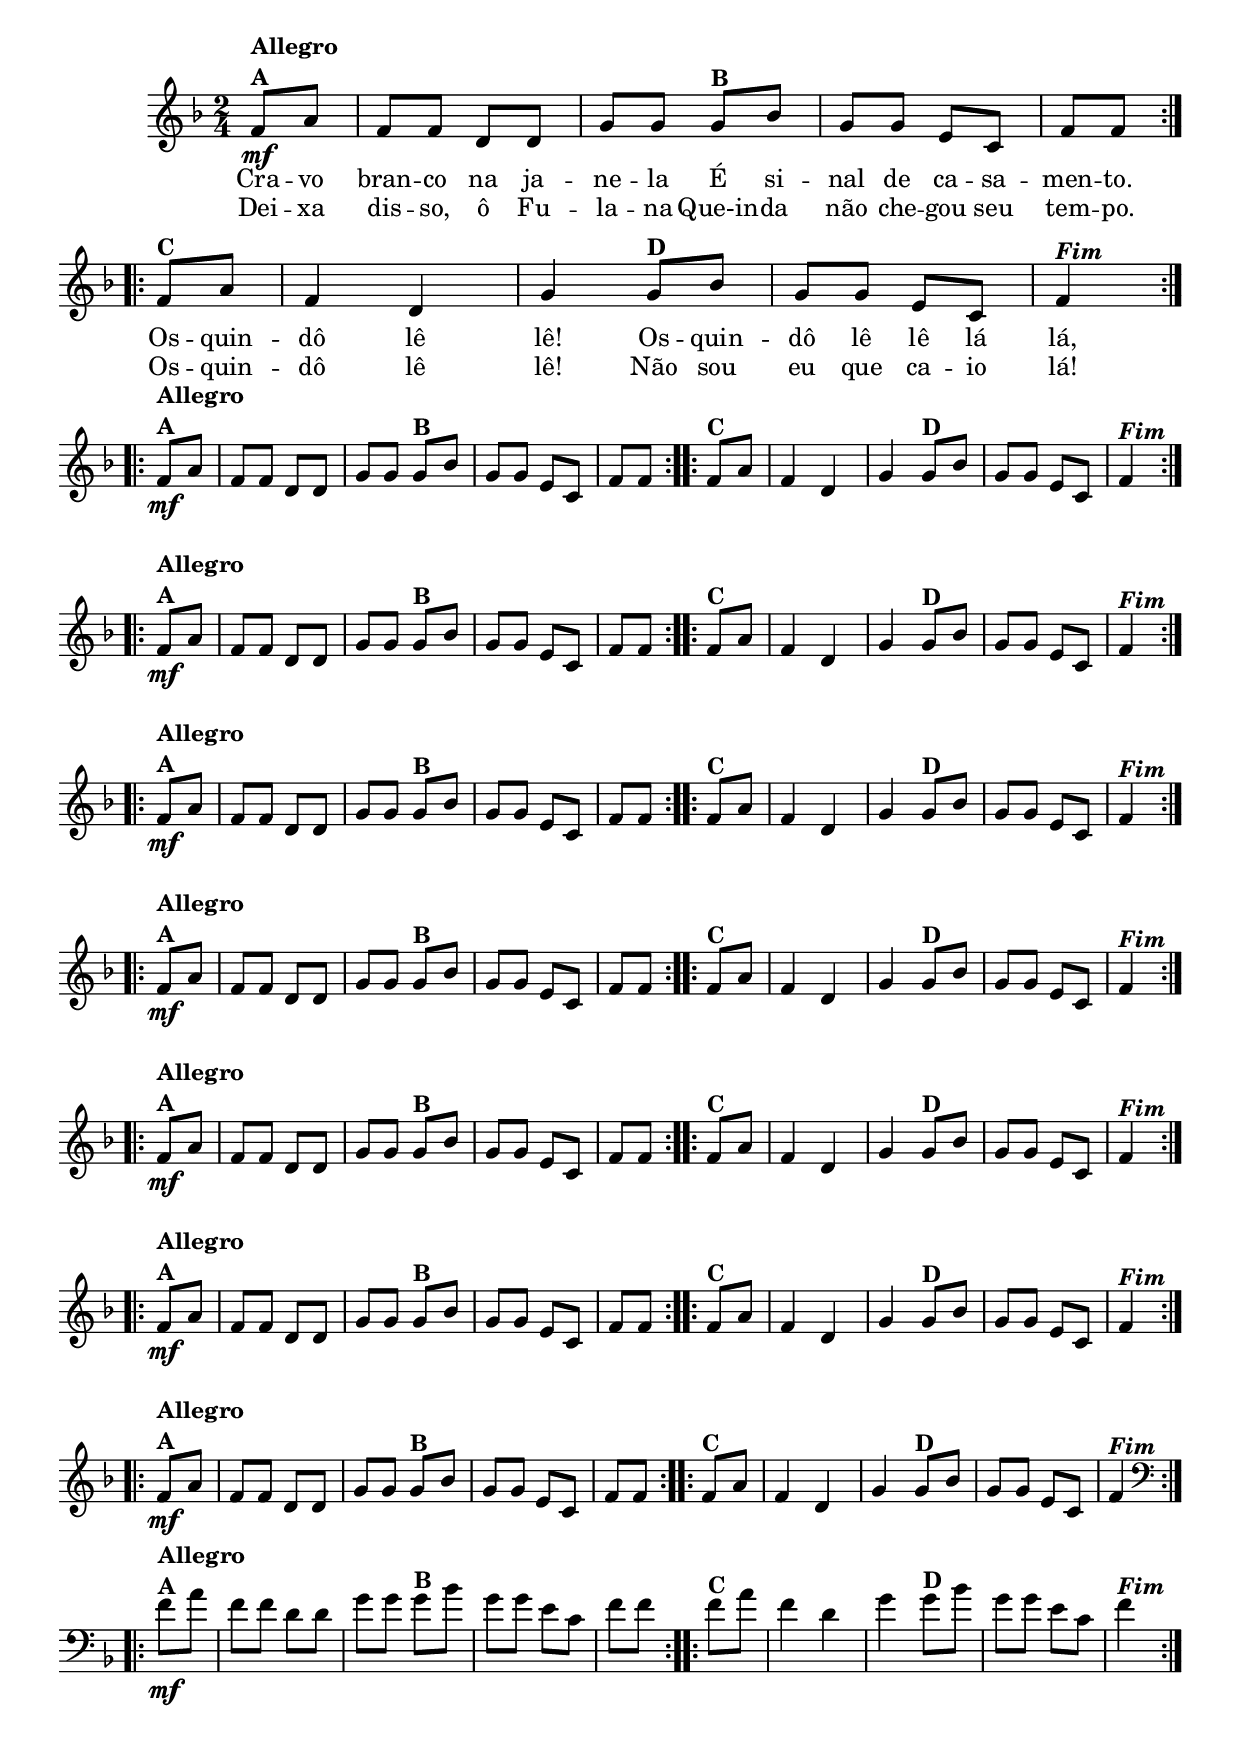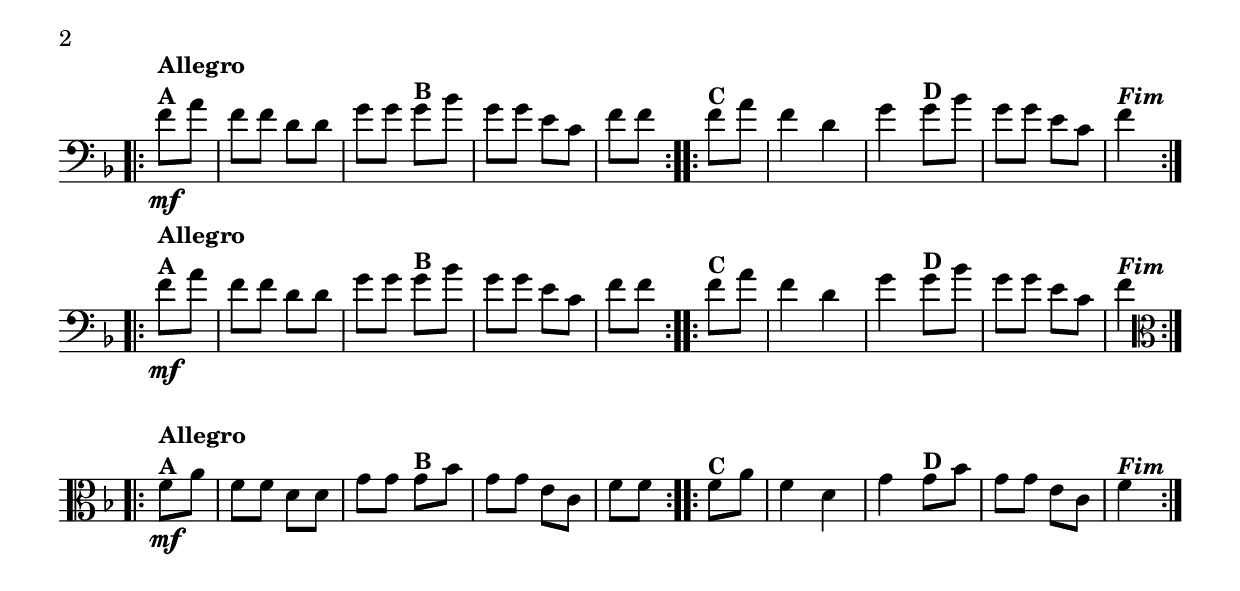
% -*- coding: utf-8 -*-

\version "2.14.2"

%%#(set-global-staff-size 16)

                                %\header {title = "Cravo branco na janela"}

<<
  \override Score.BarNumber #'transparent = ##t

  \context Voice = melody \relative c' {


    \override Staff.TimeSignature #'style = #'()
    \time 2/4
    \key f \major
    \partial 8*2

                                % CLARINETE

    \tag #'cl {

      \repeat volta 2 {
	f8\mf^\markup {\column {\bold {Allegro  A}}} a 
	f f d d g g 
	g8^\markup {\bold B} bes g g e c f f 


      }


      \context Voice = verse {

        \repeat volta 2 {
          f8^\markup {\bold C} a f4 d g
          g8^\markup {\bold D} bes g g e c f4^\markup  { \italic \bold Fim  }

	}
        \break

      }


    }

                                % FLAUTA

    \tag #'fl {

      \repeat volta 2 {
	f8\mf^\markup {\column {\bold {Allegro  A}}} a 
	f f d d g g 
	g8^\markup {\bold B} bes g g e c f f 


      }


      \context Voice = verse {

        \repeat volta 2 {
          f8^\markup {\bold C} a f4 d g
          g8^\markup {\bold D} bes g g e c f4^\markup  { \italic \bold Fim  }

	}
        \break

      }


    }

                                % OBOÉ

    \tag #'ob {

      \repeat volta 2 {
	f8\mf^\markup {\column {\bold {Allegro  A}}} a 
	f f d d g g 
	g8^\markup {\bold B} bes g g e c f f 


      }


      \context Voice = verse {

        \repeat volta 2 {
          f8^\markup {\bold C} a f4 d g
          g8^\markup {\bold D} bes g g e c f4^\markup  { \italic \bold Fim  }

	}
        \break

      }


    }

                                % SAX ALTO

    \tag #'saxa {

      \repeat volta 2 {
	f8\mf^\markup {\column {\bold {Allegro  A}}} a 
	f f d d g g 
	g8^\markup {\bold B} bes g g e c f f 


      }


      \context Voice = verse {

        \repeat volta 2 {
          f8^\markup {\bold C} a f4 d g
          g8^\markup {\bold D} bes g g e c f4^\markup  { \italic \bold Fim  }

	}
        \break

      }


    }

                                % SAX TENOR

    \tag #'saxt {

      \repeat volta 2 {
	f8\mf^\markup {\column {\bold {Allegro  A}}} a 
	f f d d g g 
	g8^\markup {\bold B} bes g g e c f f 


      }


      \context Voice = verse {

        \repeat volta 2 {
          f8^\markup {\bold C} a f4 d g
          g8^\markup {\bold D} bes g g e c f4^\markup  { \italic \bold Fim  }

	}
        \break

      }


    }

                                % SAX GENES

    \tag #'saxg {

      \repeat volta 2 {
	f8\mf^\markup {\column {\bold {Allegro  A}}} a 
	f f d d g g 
	g8^\markup {\bold B} bes g g e c f f 


      }


      \context Voice = verse {

        \repeat volta 2 {
          f8^\markup {\bold C} a f4 d g
          g8^\markup {\bold D} bes g g e c f4^\markup  { \italic \bold Fim  }

	}
        \break

      }


    }

                                % TROMPETE

    \tag #'tpt {

      \repeat volta 2 {
	f8\mf^\markup {\column {\bold {Allegro  A}}} a 
	f f d d g g 
	g8^\markup {\bold B} bes g g e c f f 


      }


      \context Voice = verse {

        \repeat volta 2 {
          f8^\markup {\bold C} a f4 d g
          g8^\markup {\bold D} bes g g e c f4^\markup  { \italic \bold Fim  }

	}
        \break

      }


    }

                                % TROMPA

    \tag #'tpa {

      \repeat volta 2 {
	f8\mf^\markup {\column {\bold {Allegro  A}}} a 
	f f d d g g 
	g8^\markup {\bold B} bes g g e c f f 


      }


      \context Voice = verse {

        \repeat volta 2 {
          f8^\markup {\bold C} a f4 d g
          g8^\markup {\bold D} bes g g e c f4^\markup  { \italic \bold Fim  }

	}
        \break

      }


    }


                                % TROMBONE

    \tag #'tbn {
      \clef bass

      \repeat volta 2 {
	f8\mf^\markup {\column {\bold {Allegro  A}}} a 
	f f d d g g 
	g8^\markup {\bold B} bes g g e c f f 


      }


      \context Voice = verse {

        \repeat volta 2 {
          f8^\markup {\bold C} a f4 d g
          g8^\markup {\bold D} bes g g e c f4^\markup  { \italic \bold Fim  }

	}
        \break

      }


    }

                                % TUBA MIB

    \tag #'tbamib {
      \clef bass

      \repeat volta 2 {
	f8\mf^\markup {\column {\bold {Allegro  A}}} a 
	f f d d g g 
	g8^\markup {\bold B} bes g g e c f f 


      }


      \context Voice = verse {

        \repeat volta 2 {
          f8^\markup {\bold C} a f4 d g
          g8^\markup {\bold D} bes g g e c f4^\markup  { \italic \bold Fim  }

	}
        \break

      }


    }

                                % TUBA SIB

    \tag #'tbasib {
      \clef bass

      \repeat volta 2 {
	f8\mf^\markup {\column {\bold {Allegro  A}}} a 
	f f d d g g 
	g8^\markup {\bold B} bes g g e c f f 


      }


      \context Voice = verse {

        \repeat volta 2 {
          f8^\markup {\bold C} a f4 d g
          g8^\markup {\bold D} bes g g e c f4^\markup  { \italic \bold Fim  }

	}
        \break

      }


    }

                                % VIOLA

    \tag #'vla {
      \clef alto

      \repeat volta 2 {
	f8\mf^\markup {\column {\bold {Allegro  A}}} a 
	f f d d g g 
	g8^\markup {\bold B} bes g g e c f f 


      }


      \context Voice = verse {

        \repeat volta 2 {
          f8^\markup {\bold C} a f4 d g
          g8^\markup {\bold D} bes g g e c f4^\markup  { \italic \bold Fim  }

	}
        \break

      }


    }




                                % FINAL


  }

  \lyricsto melody \context Lyrics = mainlyrics \lyricmode {
    
    Cra8 -- vo bran -- co na ja  -- ne -- la
    É si -- nal de ca  -- sa -- men -- to.
  }

  \lyricsto melody \context Lyrics = repeatlyrics \lyricmode {

    Dei -- xa dis8 -- so, ô Fu -- la -- na
    Que-in -- da não che -- gou seu tem -- po.
  }

  \lyricsto verse \context Lyrics = mainlyrics \lyricmode {

    
    Os8 -- quin -- dô4 lê lê!
    Os8 -- quin -- dô lê lê lá lá,4 
  }

  \lyricsto verse \context Lyrics = repeatlyrics \lyricmode {

    Os8 -- quin -- dô4 lê lê!
    Não8 sou eu que ca -- io lá!
    \break
  }
  
>>


